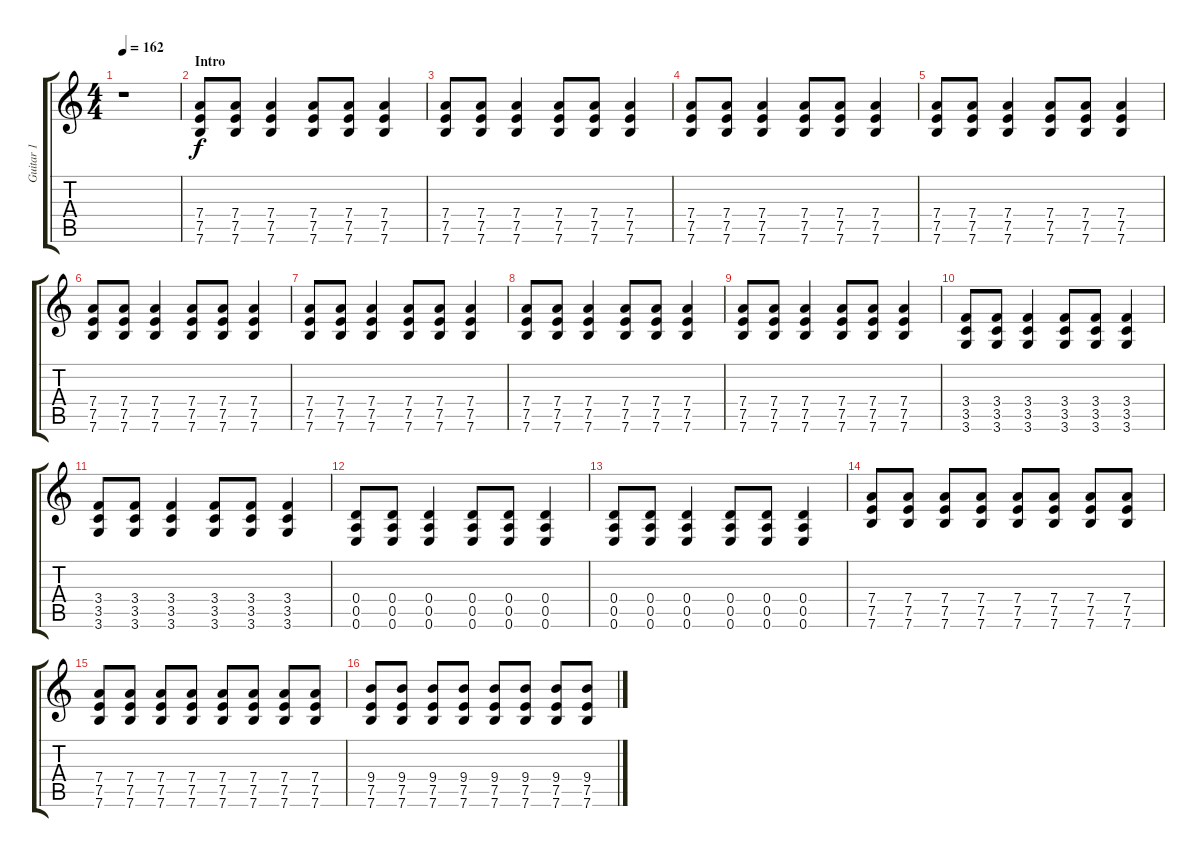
\track ("Guitar 1" "Guitar 1") {instrument electricguitarclean}
\staff {score tabs}
\tuning (E4 B3 G3 D3 A2 E2) {hide}
\ts (4 4)
\tempo 162
\clef g2
\ks c
r.1{dy f instrument electricguitarclean} |
\section ("" "Intro")
(7.4 7.5 7.6).8 (7.4 7.5 7.6).8 (7.4 7.5 7.6).4 (7.4 7.5 7.6).8 (7.4 7.5 7.6).8 (7.4 7.5 7.6).4 |
(7.4 7.5 7.6).8 (7.4 7.5 7.6).8 (7.4 7.5 7.6).4 (7.4 7.5 7.6).8 (7.4 7.5 7.6).8 (7.4 7.5 7.6).4 |
(7.4 7.5 7.6).8 (7.4 7.5 7.6).8 (7.4 7.5 7.6).4 (7.4 7.5 7.6).8 (7.4 7.5 7.6).8 (7.4 7.5 7.6).4 |
(7.4 7.5 7.6).8 (7.4 7.5 7.6).8 (7.4 7.5 7.6).4 (7.4 7.5 7.6).8 (7.4 7.5 7.6).8 (7.4 7.5 7.6).4 |
(7.4 7.5 7.6).8 (7.4 7.5 7.6).8 (7.4 7.5 7.6).4 (7.4 7.5 7.6).8 (7.4 7.5 7.6).8 (7.4 7.5 7.6).4 |
(7.4 7.5 7.6).8 (7.4 7.5 7.6).8 (7.4 7.5 7.6).4 (7.4 7.5 7.6).8 (7.4 7.5 7.6).8 (7.4 7.5 7.6).4 |
(7.4 7.5 7.6).8 (7.4 7.5 7.6).8 (7.4 7.5 7.6).4 (7.4 7.5 7.6).8 (7.4 7.5 7.6).8 (7.4 7.5 7.6).4 |
(7.4 7.5 7.6).8 (7.4 7.5 7.6).8 (7.4 7.5 7.6).4 (7.4 7.5 7.6).8 (7.4 7.5 7.6).8 (7.4 7.5 7.6).4 |
(3.4 3.5 3.6).8 (3.4 3.5 3.6).8 (3.4 3.5 3.6).4 (3.4 3.5 3.6).8 (3.4 3.5 3.6).8 (3.4 3.5 3.6).4 |
(3.4 3.5 3.6).8 (3.4 3.5 3.6).8 (3.4 3.5 3.6).4 (3.4 3.5 3.6).8 (3.4 3.5 3.6).8 (3.4 3.5 3.6).4 |
(0.4 0.5 0.6).8 (0.4 0.5 0.6).8 (0.4 0.5 0.6).4 (0.4 0.5 0.6).8 (0.4 0.5 0.6).8 (0.4 0.5 0.6).4 |
(0.4 0.5 0.6).8 (0.4 0.5 0.6).8 (0.4 0.5 0.6).4 (0.4 0.5 0.6).8 (0.4 0.5 0.6).8 (0.4 0.5 0.6).4 |
(7.4 7.5 7.6).8 (7.4 7.5 7.6).8 (7.4 7.5 7.6).8 (7.4 7.5 7.6).8 (7.4 7.5 7.6).8 (7.4 7.5 7.6).8 (7.4 7.5 7.6).8 (7.4 7.5 7.6).8 |
(7.4 7.5 7.6).8 (7.4 7.5 7.6).8 (7.4 7.5 7.6).8 (7.4 7.5 7.6).8 (7.4 7.5 7.6).8 (7.4 7.5 7.6).8 (7.4 7.5 7.6).8 (7.4 7.5 7.6).8 |
(9.4 7.5 7.6).8 (9.4 7.5 7.6).8 (9.4 7.5 7.6).8 (9.4 7.5 7.6).8 (9.4 7.5 7.6).8 (9.4 7.5 7.6).8 (9.4 7.5 7.6).8 (9.4 7.5 7.6).8
